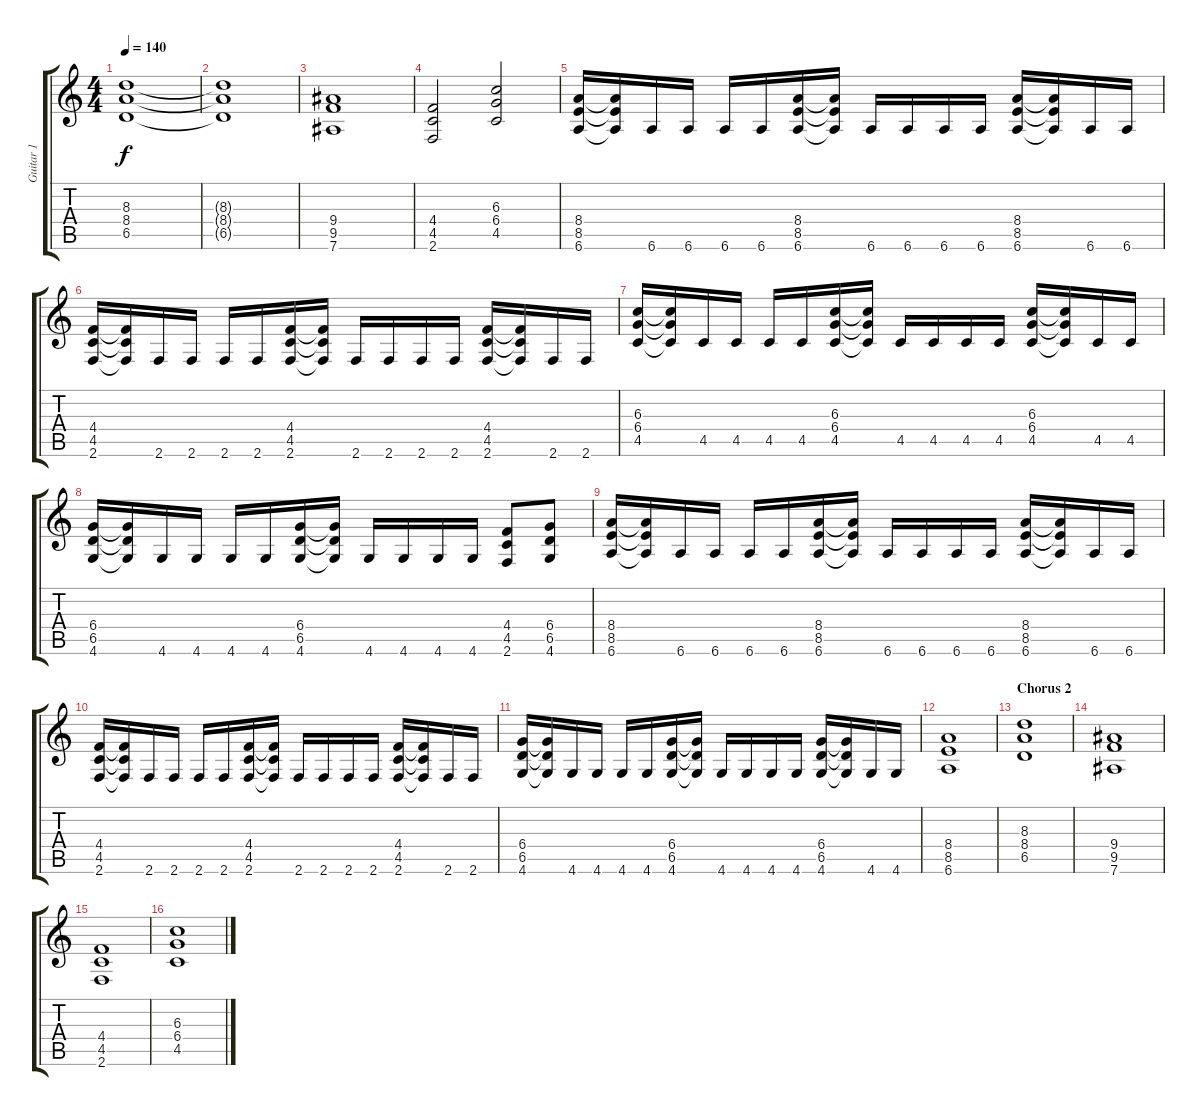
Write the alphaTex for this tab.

\track ("Guitar 1" "Guitar 1") {instrument distortionguitar}
\staff {score tabs}
\tuning (Eb4 Bb3 Gb3 Db3 Ab2 Eb2) {hide}
\ts (4 4)
\tempo 140
\clef g2
\ks c
(8.3 8.4 6.5).1{dy f} |
(8.3{t} 8.4{t} 6.5{t}).1 |
(9.4 9.5 7.6).1 |
(4.4 4.5 2.6).2 (6.3 6.4 4.5).2 |
(8.4 8.5 6.6).16 (8.4{t} 8.5{t} 6.6{t}).16 6.6.16 6.6.16 6.6.16 6.6.16 (8.4 8.5 6.6).16 (8.4{t} 8.5{t} 6.6{t}).16 6.6.16 6.6.16 6.6.16 6.6.16 (8.4 8.5 6.6).16 (8.4{t} 8.5{t} 6.6{t}).16 6.6.16 6.6.16 |
(4.4 4.5 2.6).16 (4.4{t} 4.5{t} 2.6{t}).16 2.6.16 2.6.16 2.6.16 2.6.16 (4.4 4.5 2.6).16 (4.4{t} 4.5{t} 2.6{t}).16 2.6.16 2.6.16 2.6.16 2.6.16 (4.4 4.5 2.6).16 (4.4{t} 4.5{t} 2.6{t}).16 2.6.16 2.6.16 |
(6.3 6.4 4.5).16 (6.3{t} 6.4{t} 4.5{t}).16 4.5.16 4.5.16 4.5.16 4.5.16 (6.3 6.4 4.5).16 (6.3{t} 6.4{t} 4.5{t}).16 4.5.16 4.5.16 4.5.16 4.5.16 (6.3 6.4 4.5).16 (6.3{t} 6.4{t} 4.5{t}).16 4.5.16 4.5.16 |
(6.4 6.5 4.6).16 (6.4{t} 6.5{t} 4.6{t}).16 4.6.16 4.6.16 4.6.16 4.6.16 (6.4 6.5 4.6).16 (6.4{t} 6.5{t} 4.6{t}).16 4.6.16 4.6.16 4.6.16 4.6.16 (4.4 4.5 2.6).8 (6.4 6.5 4.6).8 |
(8.4 8.5 6.6).16 (8.4{t} 8.5{t} 6.6{t}).16 6.6.16 6.6.16 6.6.16 6.6.16 (8.4 8.5 6.6).16 (8.4{t} 8.5{t} 6.6{t}).16 6.6.16 6.6.16 6.6.16 6.6.16 (8.4 8.5 6.6).16 (8.4{t} 8.5{t} 6.6{t}).16 6.6.16 6.6.16 |
(4.4 4.5 2.6).16 (4.4{t} 4.5{t} 2.6{t}).16 2.6.16 2.6.16 2.6.16 2.6.16 (4.4 4.5 2.6).16 (4.4{t} 4.5{t} 2.6{t}).16 2.6.16 2.6.16 2.6.16 2.6.16 (4.4 4.5 2.6).16 (4.4{t} 4.5{t} 2.6{t}).16 2.6.16 2.6.16 |
(6.4 6.5 4.6).16 (6.4{t} 6.5{t} 4.6{t}).16 4.6.16 4.6.16 4.6.16 4.6.16 (6.4 6.5 4.6).16 (6.4{t} 6.5{t} 4.6{t}).16 4.6.16 4.6.16 4.6.16 4.6.16 (6.4 6.5 4.6).16 (6.4{t} 6.5{t} 4.6{t}).16 4.6.16 4.6.16 |
(8.4 8.5 6.6).1 |
\section ("" "Chorus 2")
(8.3 8.4 6.5).1 |
(9.4 9.5 7.6).1 |
(4.4 4.5 2.6).1 |
(6.3 6.4 4.5).1
